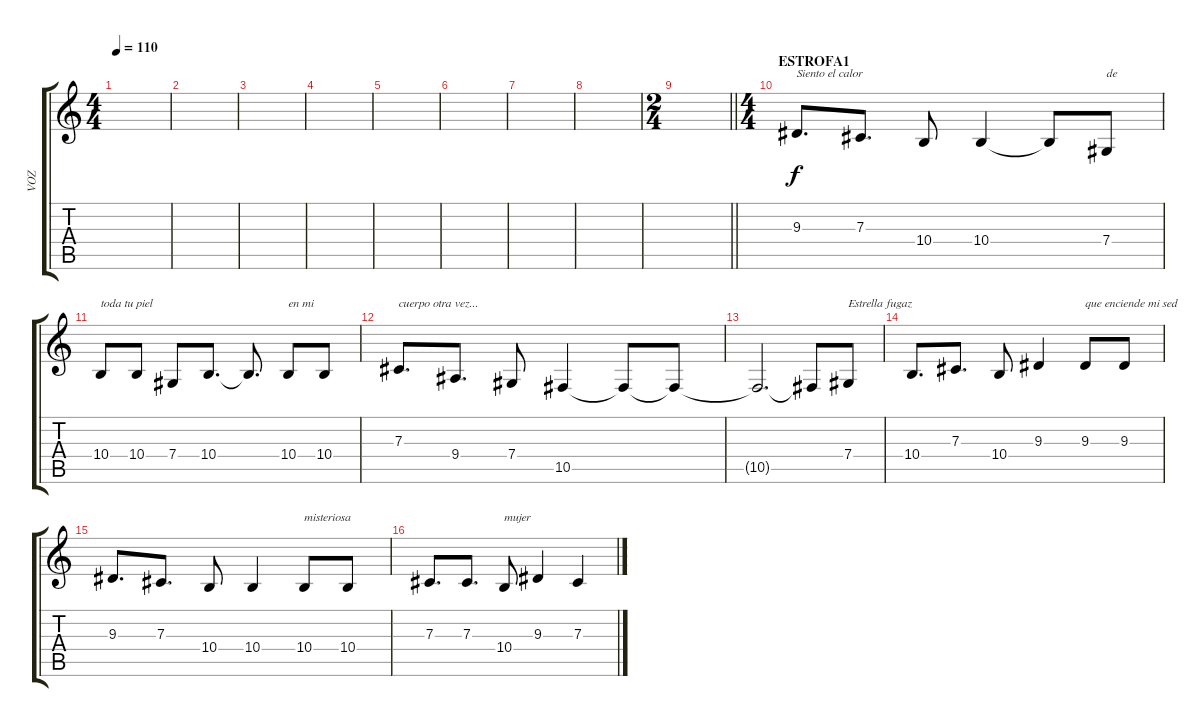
\track ("VOZ" "VOZ") {instrument altosax}
\staff {score tabs}
\tuning (Eb4 Bb3 Gb3 Db3 Ab2 Eb2) {hide}
\ts (4 4)
\tempo 110
\clef g2
\ks c
|
|
|
|
|
|
|
|
\ts (2 4)
\barLineRight lightlight
|
\ts (4 4)
\section ("" "ESTROFA1")
9.3.8{d txt "Siento el calor "} 7.3.8{d} 10.4.8 10.4.4 10.4{t}.8 7.4.8{txt "de"} |
10.4.8{txt "toda tu piel "} 10.4.8 7.4.8 10.4.8{d} 10.4{t}.8{d} 10.4.8{txt "en mi"} 10.4.8 |
7.3.8{d txt "cuerpo otra vez..."} 9.4.8{d} 7.4.8 10.5.4 10.5{t}.8 10.5{t}.8 |
10.5{t}.2{d} 10.5{t}.8 7.4.8{txt "Estrella fugaz "} |
10.4.8{d} 7.3.8{d} 10.4.8 9.3.4 9.3.8{txt "que enciende mi sed "} 9.3.8 |
9.3.8{d} 7.3.8{d} 10.4.8 10.4.4 10.4.8{txt "misteriosa "} 10.4.8 |
7.3.8{d} 7.3.8{d} 10.4.8{txt "mujer"} 9.3.4 7.3.4
